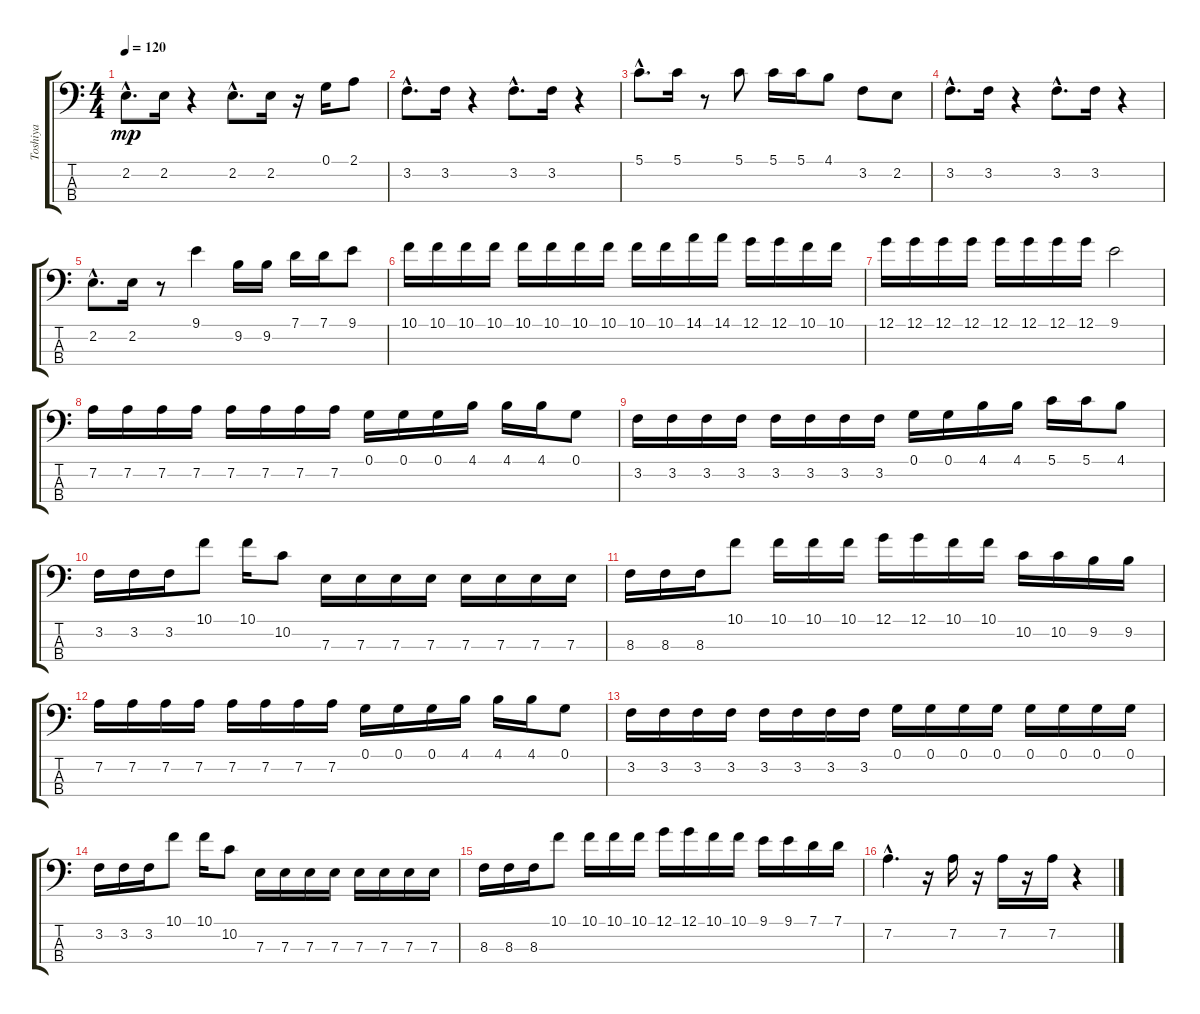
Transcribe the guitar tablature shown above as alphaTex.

\track ("Toshiya" "Toshiya") {instrument electricbasspick}
\staff {score tabs}
\tuning (G2 D2 A1 E1) {hide}
\ts (4 4)
\tempo 120
\clef f4
\ks c
2.2{hac}.8{d dy mp} 2.2.16 r.4 2.2{hac}.8{d} 2.2.16 r.16 0.1.16 2.1.8 |
3.2{hac}.8{d} 3.2.16 r.4 3.2{hac}.8{d} 3.2.16 r.4 |
5.1{hac}.8{d} 5.1.16 r.8 5.1.8 5.1.16 5.1.16 4.1.8 3.2.8 2.2.8 |
3.2{hac}.8{d} 3.2.16 r.4 3.2{hac}.8{d} 3.2.16 r.4 |
2.2{hac}.8{d} 2.2.16 r.8 9.1.4 9.2.16 9.2.16 7.1.16 7.1.16 9.1.8 |
10.1.16 10.1.16 10.1.16 10.1.16 10.1.16 10.1.16 10.1.16 10.1.16 10.1.16 10.1.16 14.1.16 14.1.16 12.1.16 12.1.16 10.1.16 10.1.16 |
12.1.16 12.1.16 12.1.16 12.1.16 12.1.16 12.1.16 12.1.16 12.1.16 9.1.2 |
7.2.16 7.2.16 7.2.16 7.2.16 7.2.16 7.2.16 7.2.16 7.2.16 0.1.16 0.1.16 0.1.16 4.1.16 4.1.16 4.1.16 0.1.8 |
3.2.16 3.2.16 3.2.16 3.2.16 3.2.16 3.2.16 3.2.16 3.2.16 0.1.16 0.1.16 4.1.16 4.1.16 5.1.16 5.1.16 4.1.8 |
3.2.16 3.2.16 3.2.16 10.1.8 10.1.16 10.2.8 7.3.16 7.3.16 7.3.16 7.3.16 7.3.16 7.3.16 7.3.16 7.3.16 |
8.3.16 8.3.16 8.3.16 10.1.8 10.1.16 10.1.16 10.1.16 12.1.16 12.1.16 10.1.16 10.1.16 10.2.16 10.2.16 9.2.16 9.2.16 |
7.2.16 7.2.16 7.2.16 7.2.16 7.2.16 7.2.16 7.2.16 7.2.16 0.1.16 0.1.16 0.1.16 4.1.16 4.1.16 4.1.16 0.1.8 |
3.2.16 3.2.16 3.2.16 3.2.16 3.2.16 3.2.16 3.2.16 3.2.16 0.1.16 0.1.16 0.1.16 0.1.16 0.1.16 0.1.16 0.1.16 0.1.16 |
3.2.16 3.2.16 3.2.16 10.1.8 10.1.16 10.2.8 7.3.16 7.3.16 7.3.16 7.3.16 7.3.16 7.3.16 7.3.16 7.3.16 |
8.3.16 8.3.16 8.3.16 10.1.8 10.1.16 10.1.16 10.1.16 12.1.16 12.1.16 10.1.16 10.1.16 9.1.16 9.1.16 7.1.16 7.1.16 |
7.2{hac}.4{d} r.16 7.2.16 r.16 7.2.16 r.16 7.2.16 r.4
